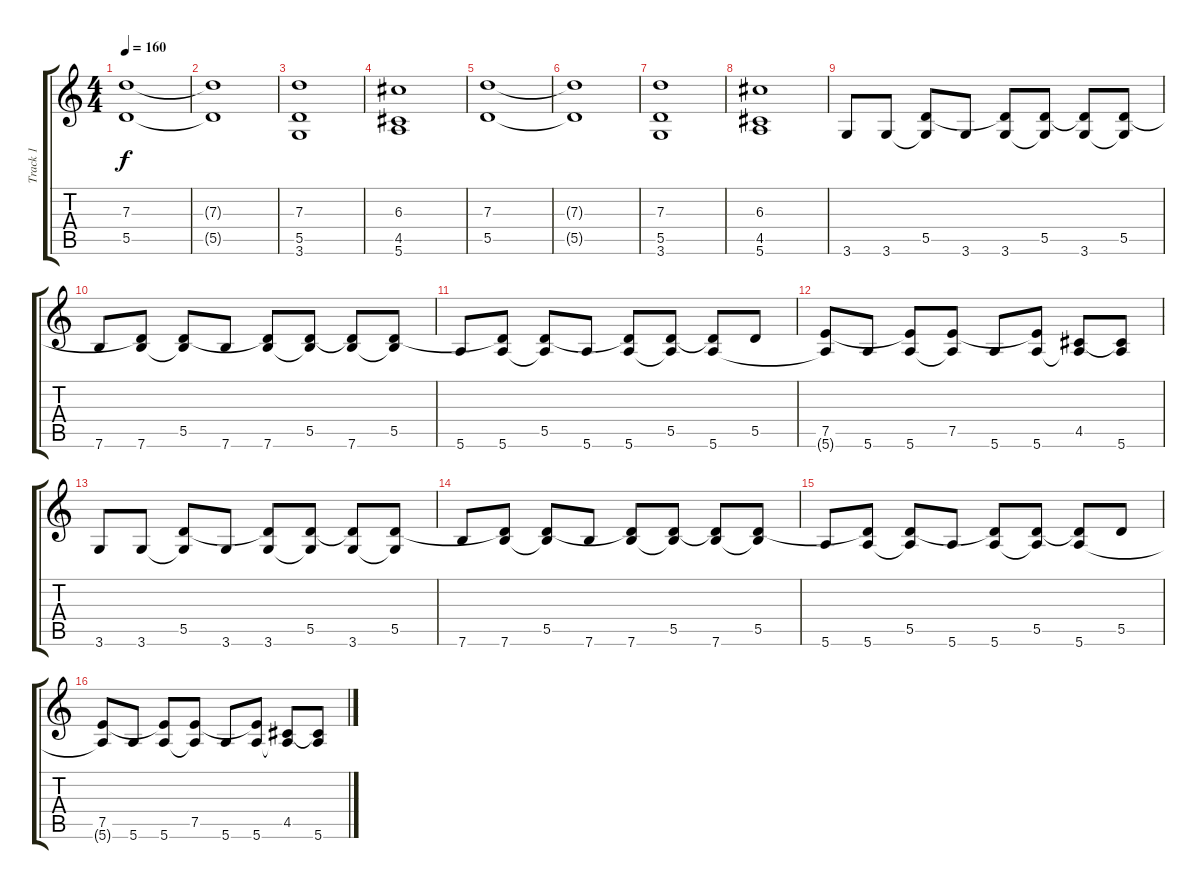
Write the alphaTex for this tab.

\track ("Track 1" "Track 1") {instrument electricguitarclean}
\staff {score tabs}
\tuning (E4 B3 G3 D3 A2 E2) {hide}
\ts (4 4)
\tempo 160
\clef g2
\ks c
(7.3 5.5).1{dy f instrument electricguitarclean} |
(7.3{t} 5.5{t}).1 |
(7.3 5.5 3.6).1 |
(6.3 4.5 5.6).1 |
(7.3 5.5).1{instrument electricguitarclean} |
(7.3{t} 5.5{t}).1 |
(7.3 5.5 3.6).1 |
(6.3 4.5 5.6).1 |
3.6.8 3.6.8 (5.5 3.6{t}).8 3.6.8 (5.5{t} 3.6).8 (5.5 3.6{t}).8 (5.5{t} 3.6).8 (5.5 3.6{t}).8 |
7.6.8 (5.5{t} 7.6).8 (5.5 7.6{t}).8 7.6.8 (5.5{t} 7.6).8 (5.5 7.6{t}).8 (5.5{t} 7.6).8 (5.5 7.6{t}).8 |
5.6.8 (5.5{t} 5.6).8 (5.5 5.6{t}).8 5.6.8 (5.5{t} 5.6).8 (5.5 5.6{t}).8 (5.5{t} 5.6).8 5.5.8 |
(7.5 5.6{t}).8 5.6.8 (7.5{t} 5.6).8 (7.5 5.6{t}).8 5.6.8 (7.5{t} 5.6).8 (4.5 5.6{t}).8 (4.5{t} 5.6).8 |
3.6.8 3.6.8 (5.5 3.6{t}).8 3.6.8 (5.5{t} 3.6).8 (5.5 3.6{t}).8 (5.5{t} 3.6).8 (5.5 3.6{t}).8 |
7.6.8 (5.5{t} 7.6).8 (5.5 7.6{t}).8 7.6.8 (5.5{t} 7.6).8 (5.5 7.6{t}).8 (5.5{t} 7.6).8 (5.5 7.6{t}).8 |
5.6.8 (5.5{t} 5.6).8 (5.5 5.6{t}).8 5.6.8 (5.5{t} 5.6).8 (5.5 5.6{t}).8 (5.5{t} 5.6).8 5.5.8 |
(7.5 5.6{t}).8 5.6.8 (7.5{t} 5.6).8 (7.5 5.6{t}).8 5.6.8 (7.5{t} 5.6).8 (4.5 5.6{t}).8 (4.5{t} 5.6).8
